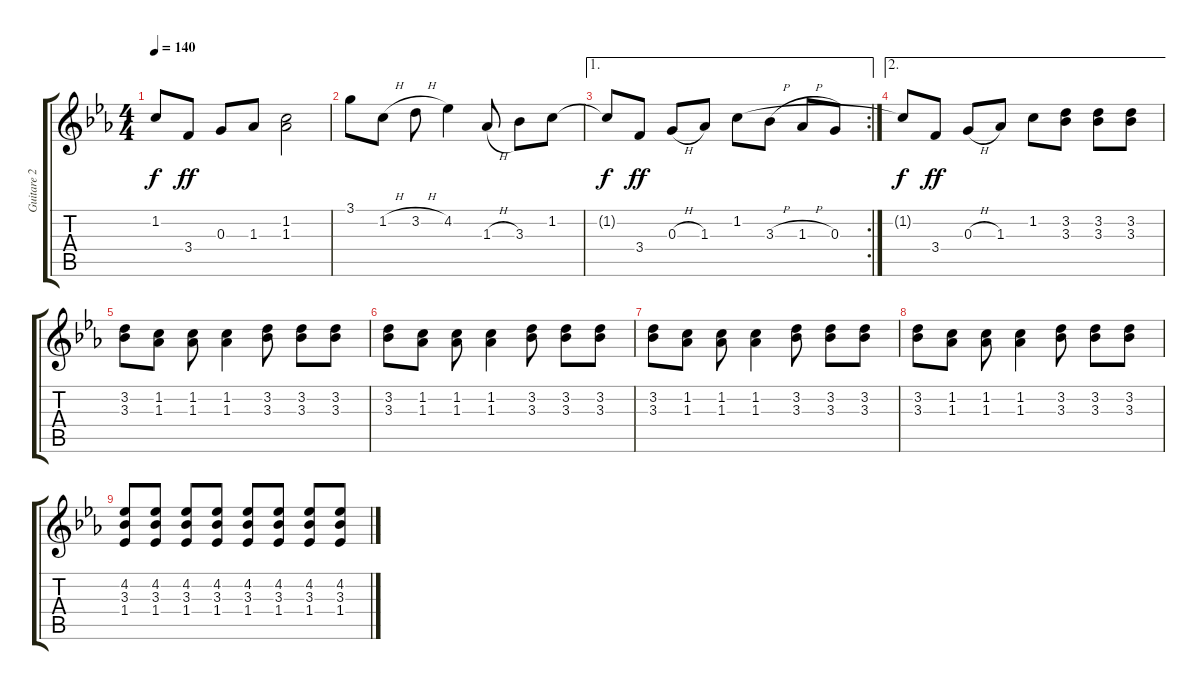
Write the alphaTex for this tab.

\track ("Guitare 2" "Guitare 2") {instrument overdrivenguitar}
\staff {score tabs}
\tuning (E4 B3 G3 D3 A2 E2) {hide}
\ts (4 4)
\tempo 140
\clef g2
\ks eb
1.2{t}.8{dy f} 3.4.8{dy ff} 0.3.8 1.3.8 (1.2 1.3).2 |
3.1.8 1.2{h}.8 3.2{h}.8 4.2.4 1.3{h}.8 3.3.8 1.2.8 |
\ae 1
\rc 2
1.2{t}.8{dy f} 3.4.8{dy ff} 0.3{h}.8 1.3.8 1.2.8 3.3{h}.8 1.3{h}.8 0.3.8 |
\ae 2
1.2{t}.8{dy f} 3.4.8{dy ff} 0.3{h}.8 1.3.8 1.2.8 (3.2 3.3).8 (3.2 3.3).8 (3.2 3.3).8 |
(3.2 3.3).8 (1.2 1.3).8 (1.2 1.3).8 (1.2 1.3).4 (3.2 3.3).8 (3.2 3.3).8 (3.2 3.3).8 |
(3.2 3.3).8 (1.2 1.3).8 (1.2 1.3).8 (1.2 1.3).4 (3.2 3.3).8 (3.2 3.3).8 (3.2 3.3).8 |
(3.2 3.3).8 (1.2 1.3).8 (1.2 1.3).8 (1.2 1.3).4 (3.2 3.3).8 (3.2 3.3).8 (3.2 3.3).8 |
(3.2 3.3).8 (1.2 1.3).8 (1.2 1.3).8 (1.2 1.3).4 (3.2 3.3).8 (3.2 3.3).8 (3.2 3.3).8 |
(4.2 3.3 1.4).8 (4.2 3.3 1.4).8 (4.2 3.3 1.4).8 (4.2 3.3 1.4).8 (4.2 3.3 1.4).8 (4.2 3.3 1.4).8 (4.2 3.3 1.4).8 (4.2 3.3 1.4).8
